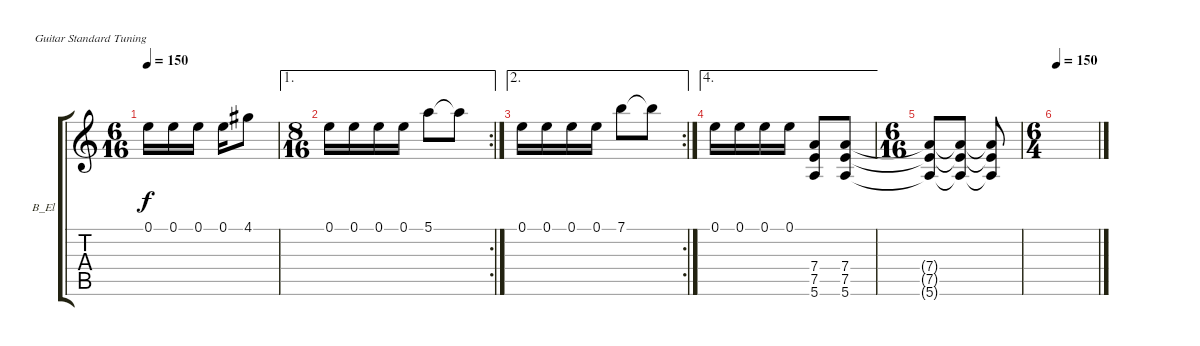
\bracketExtendMode groupsimilarinstruments
\firstSystemTrackNameOrientation horizontal
\otherSystemsTrackNameOrientation horizontal
\track ("Вульф" "В_El") {instrument distortionguitar}
\staff {score tabs}
\tuning (E4 B3 G3 D3 A2 E2)
\ts (6 16)
\tempo 150
\clef g2
\ks c
0.1.16{dy f} 0.1.16 0.1.16 0.1.16 4.1.8 |
\ae 1
\rc 2
\ts (8 16)
0.1.16 0.1.16 0.1.16 0.1.16 5.1.8 5.1{t}.8 |
\ae 2
\rc 2
0.1.16 0.1.16 0.1.16 0.1.16 7.1.8 7.1{t}.8 |
\ae 4
0.1.16 0.1.16 0.1.16 0.1.16 (5.6 7.5 7.4).8 (5.6 7.5 7.4).8 |
\ts (6 16)
(5.6{t} 7.5{t} 7.4{t}).8 (5.6{t} 7.5{t} 7.4{t}).8 (5.6{t} 7.5{t} 7.4{t}).8 |
\ts (6 4)
\tempo 150
